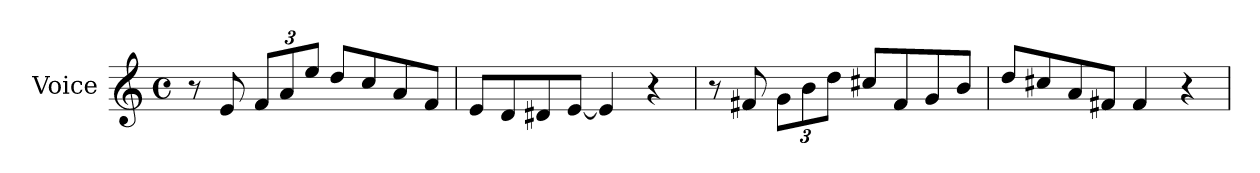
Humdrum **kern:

**kern
*part1
*staff1
*I"Voice
*I'Voice
*clefG2
*M4/4
*met(c)
=1
8r
8e/
12f/L
12a/
12ee/J
8dd/L
8cc/
8a/
8f/J
=2
8e/L
8d/
8d#X/
[<8e/J
4e/]
4r
=3
8r
8f#X/
12g\L
12b\
12dd\J
8cc#X/L
8f#/
8g/
8b/J
=4
8dd/L
8cc#X/
8a/
8f#X/J
4f#/
4r
=
*-
